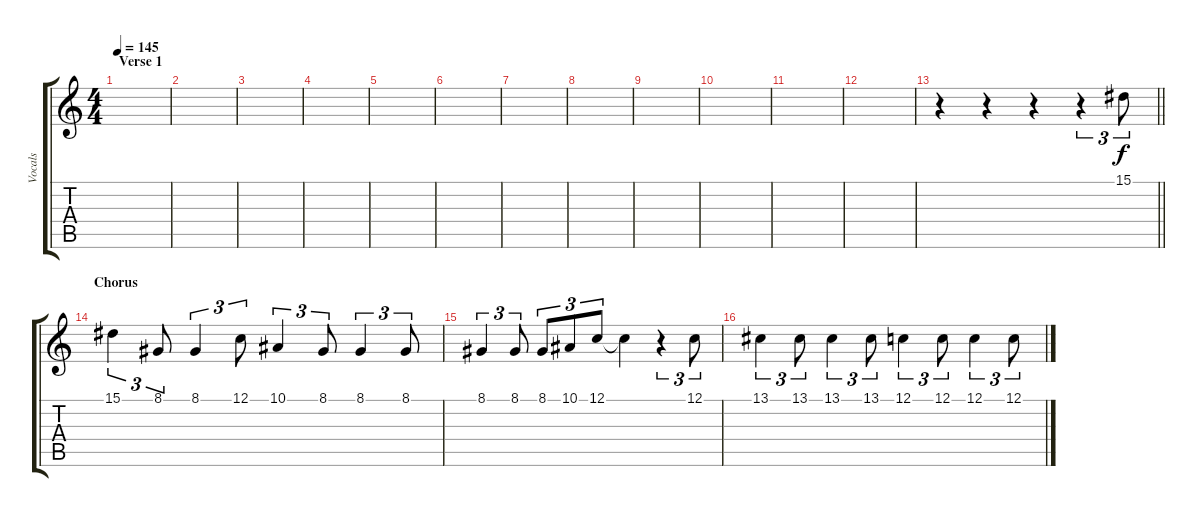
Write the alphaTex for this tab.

\track ("Vocals" "Vocals") {instrument lead2sawtooth}
\staff {score tabs}
\tuning (C4 G3 Eb3 Bb2 F2 C2) {hide}
\ts (4 4)
\section ("" "Verse 1")
\tempo 145
\clef g2
\ks c
|
|
|
|
|
|
|
|
|
|
|
|
\barLineRight lightlight
r.4 r.4 r.4 r.4{tu (3 2)} 15.1.8{tu (3 2)} |
\section ("" "Chorus")
15.1.4{tu (3 2)} 8.1.8{tu (3 2)} 8.1.4{tu (3 2)} 12.1.8{tu (3 2)} 10.1.4{tu (3 2)} 8.1.8{tu (3 2)} 8.1.4{tu (3 2)} 8.1.8{tu (3 2)} |
8.1.4{tu (3 2)} 8.1.8{tu (3 2)} 8.1.8{tu (3 2)} 10.1.8{tu (3 2)} 12.1.8{tu (3 2)} 12.1{t}.4 r.4{tu (3 2)} 12.1.8{tu (3 2)} |
13.1.4{tu (3 2)} 13.1.8{tu (3 2)} 13.1.4{tu (3 2)} 13.1.8{tu (3 2)} 12.1.4{tu (3 2)} 12.1.8{tu (3 2)} 12.1.4{tu (3 2)} 12.1.8{tu (3 2)}
